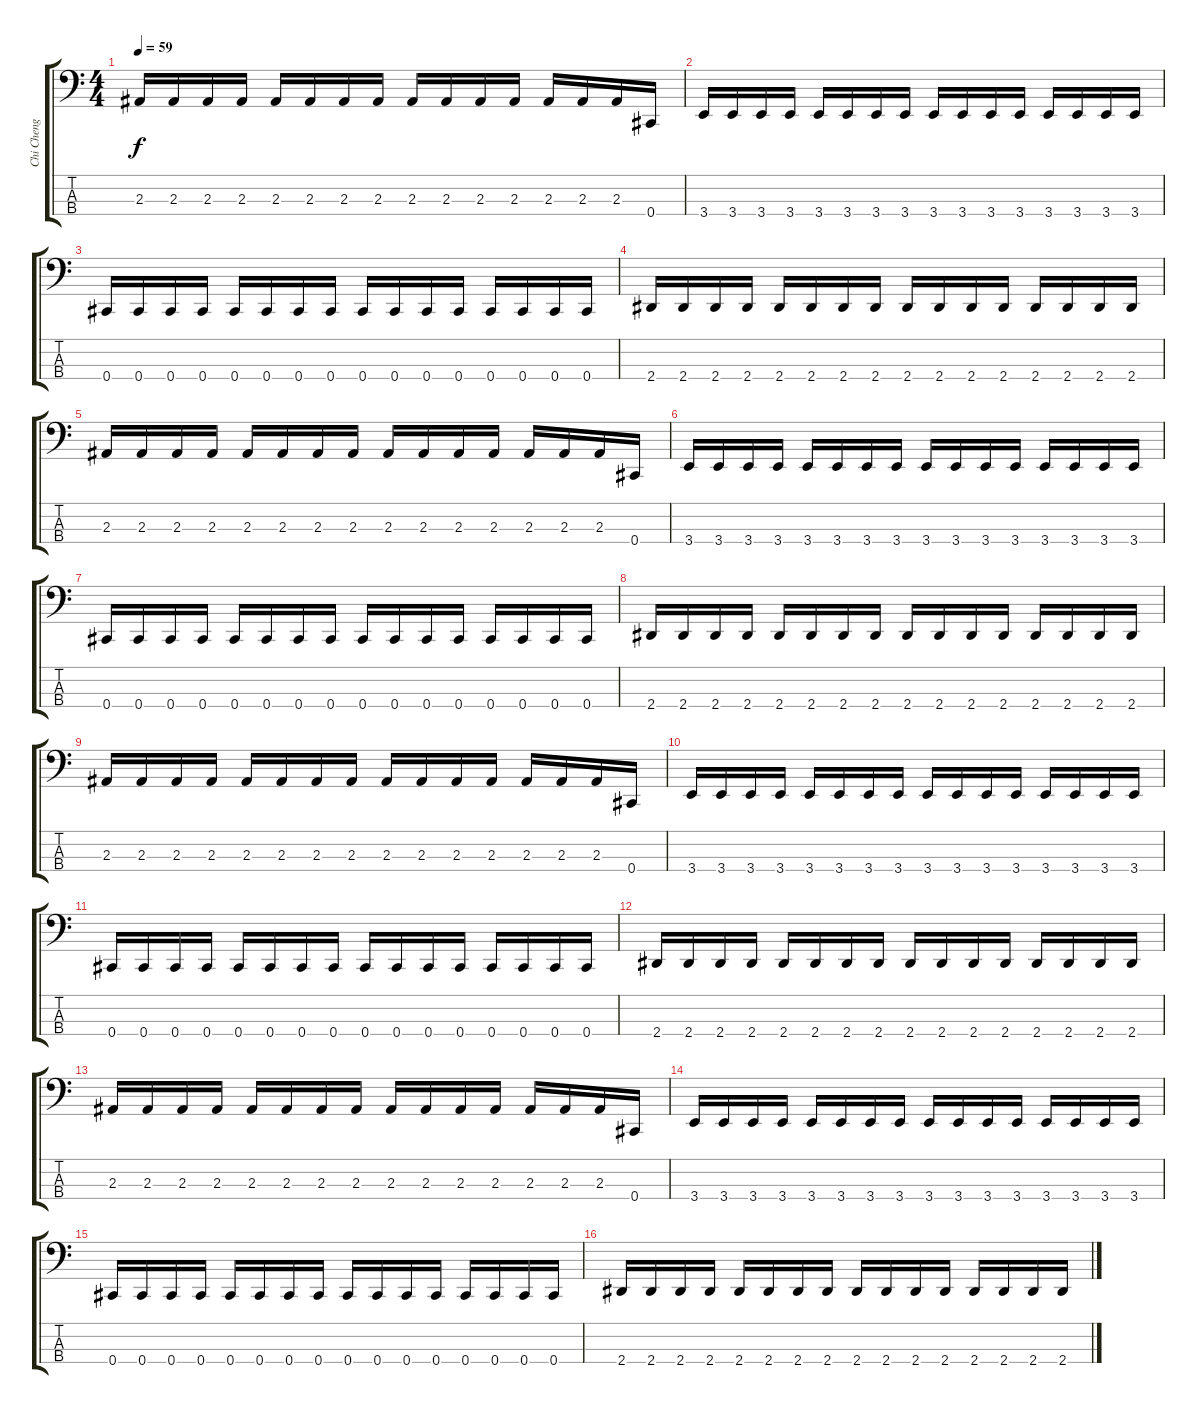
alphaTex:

\track ("Chi Cheng Bass guitars" "Chi Cheng ") {instrument electricbassfinger}
\staff {score tabs}
\tuning (Gb2 Db2 Ab1 Db1) {hide}
\ts (4 4)
\tempo 59
\clef f4
\ks c
2.3.16{dy f} 2.3.16 2.3.16 2.3.16 2.3.16 2.3.16 2.3.16 2.3.16 2.3.16 2.3.16 2.3.16 2.3.16 2.3.16 2.3.16 2.3.16 0.4.16 |
3.4.16 3.4.16 3.4.16 3.4.16 3.4.16 3.4.16 3.4.16 3.4.16 3.4.16 3.4.16 3.4.16 3.4.16 3.4.16 3.4.16 3.4.16 3.4.16 |
0.4.16 0.4.16 0.4.16 0.4.16 0.4.16 0.4.16 0.4.16 0.4.16 0.4.16 0.4.16 0.4.16 0.4.16 0.4.16 0.4.16 0.4.16 0.4.16 |
2.4.16 2.4.16 2.4.16 2.4.16 2.4.16 2.4.16 2.4.16 2.4.16 2.4.16 2.4.16 2.4.16 2.4.16 2.4.16 2.4.16 2.4.16 2.4.16 |
2.3.16 2.3.16 2.3.16 2.3.16 2.3.16 2.3.16 2.3.16 2.3.16 2.3.16 2.3.16 2.3.16 2.3.16 2.3.16 2.3.16 2.3.16 0.4.16 |
3.4.16 3.4.16 3.4.16 3.4.16 3.4.16 3.4.16 3.4.16 3.4.16 3.4.16 3.4.16 3.4.16 3.4.16 3.4.16 3.4.16 3.4.16 3.4.16 |
0.4.16 0.4.16 0.4.16 0.4.16 0.4.16 0.4.16 0.4.16 0.4.16 0.4.16 0.4.16 0.4.16 0.4.16 0.4.16 0.4.16 0.4.16 0.4.16 |
2.4.16 2.4.16 2.4.16 2.4.16 2.4.16 2.4.16 2.4.16 2.4.16 2.4.16 2.4.16 2.4.16 2.4.16 2.4.16 2.4.16 2.4.16 2.4.16 |
2.3.16 2.3.16 2.3.16 2.3.16 2.3.16 2.3.16 2.3.16 2.3.16 2.3.16 2.3.16 2.3.16 2.3.16 2.3.16 2.3.16 2.3.16 0.4.16 |
3.4.16 3.4.16 3.4.16 3.4.16 3.4.16 3.4.16 3.4.16 3.4.16 3.4.16 3.4.16 3.4.16 3.4.16 3.4.16 3.4.16 3.4.16 3.4.16 |
0.4.16 0.4.16 0.4.16 0.4.16 0.4.16 0.4.16 0.4.16 0.4.16 0.4.16 0.4.16 0.4.16 0.4.16 0.4.16 0.4.16 0.4.16 0.4.16 |
2.4.16 2.4.16 2.4.16 2.4.16 2.4.16 2.4.16 2.4.16 2.4.16 2.4.16 2.4.16 2.4.16 2.4.16 2.4.16 2.4.16 2.4.16 2.4.16 |
2.3.16 2.3.16 2.3.16 2.3.16 2.3.16 2.3.16 2.3.16 2.3.16 2.3.16 2.3.16 2.3.16 2.3.16 2.3.16 2.3.16 2.3.16 0.4.16 |
3.4.16 3.4.16 3.4.16 3.4.16 3.4.16 3.4.16 3.4.16 3.4.16 3.4.16 3.4.16 3.4.16 3.4.16 3.4.16 3.4.16 3.4.16 3.4.16 |
0.4.16 0.4.16 0.4.16 0.4.16 0.4.16 0.4.16 0.4.16 0.4.16 0.4.16 0.4.16 0.4.16 0.4.16 0.4.16 0.4.16 0.4.16 0.4.16 |
2.4.16 2.4.16 2.4.16 2.4.16 2.4.16 2.4.16 2.4.16 2.4.16 2.4.16 2.4.16 2.4.16 2.4.16 2.4.16 2.4.16 2.4.16 2.4.16
